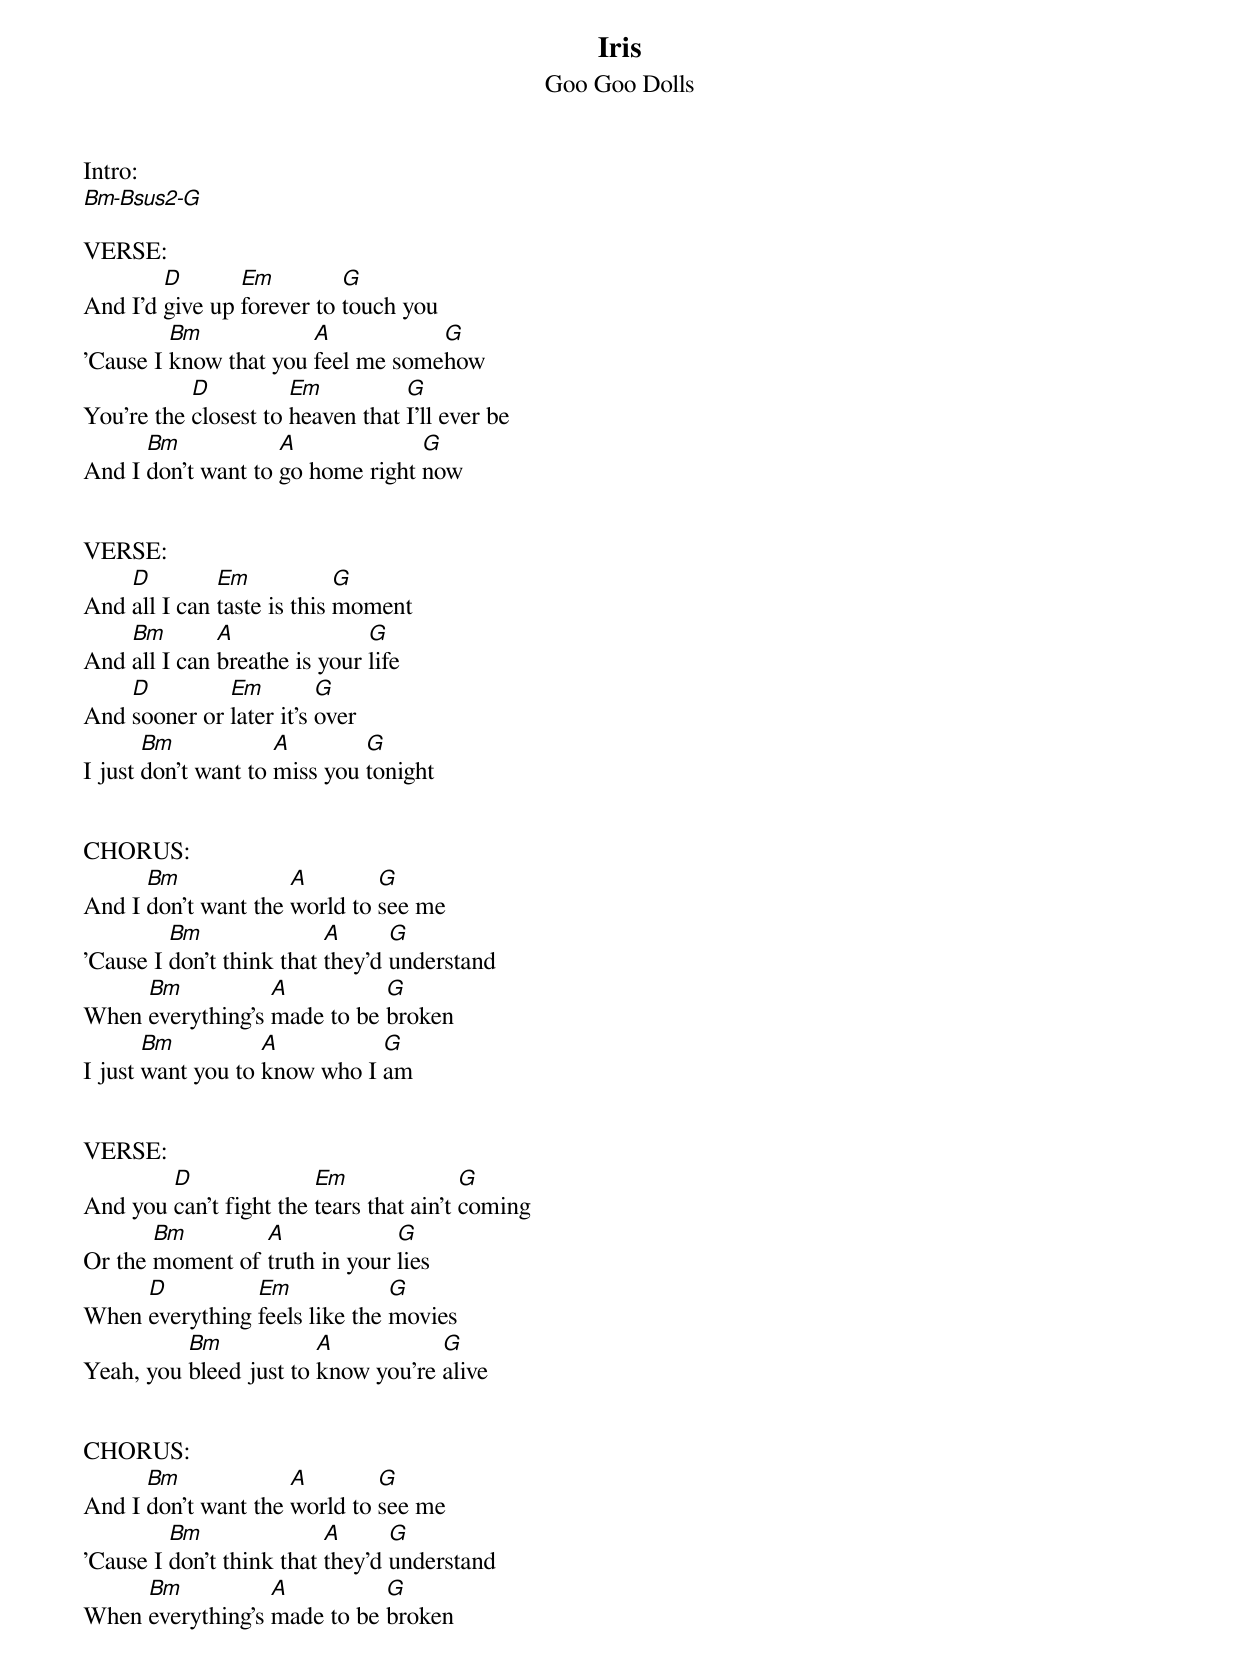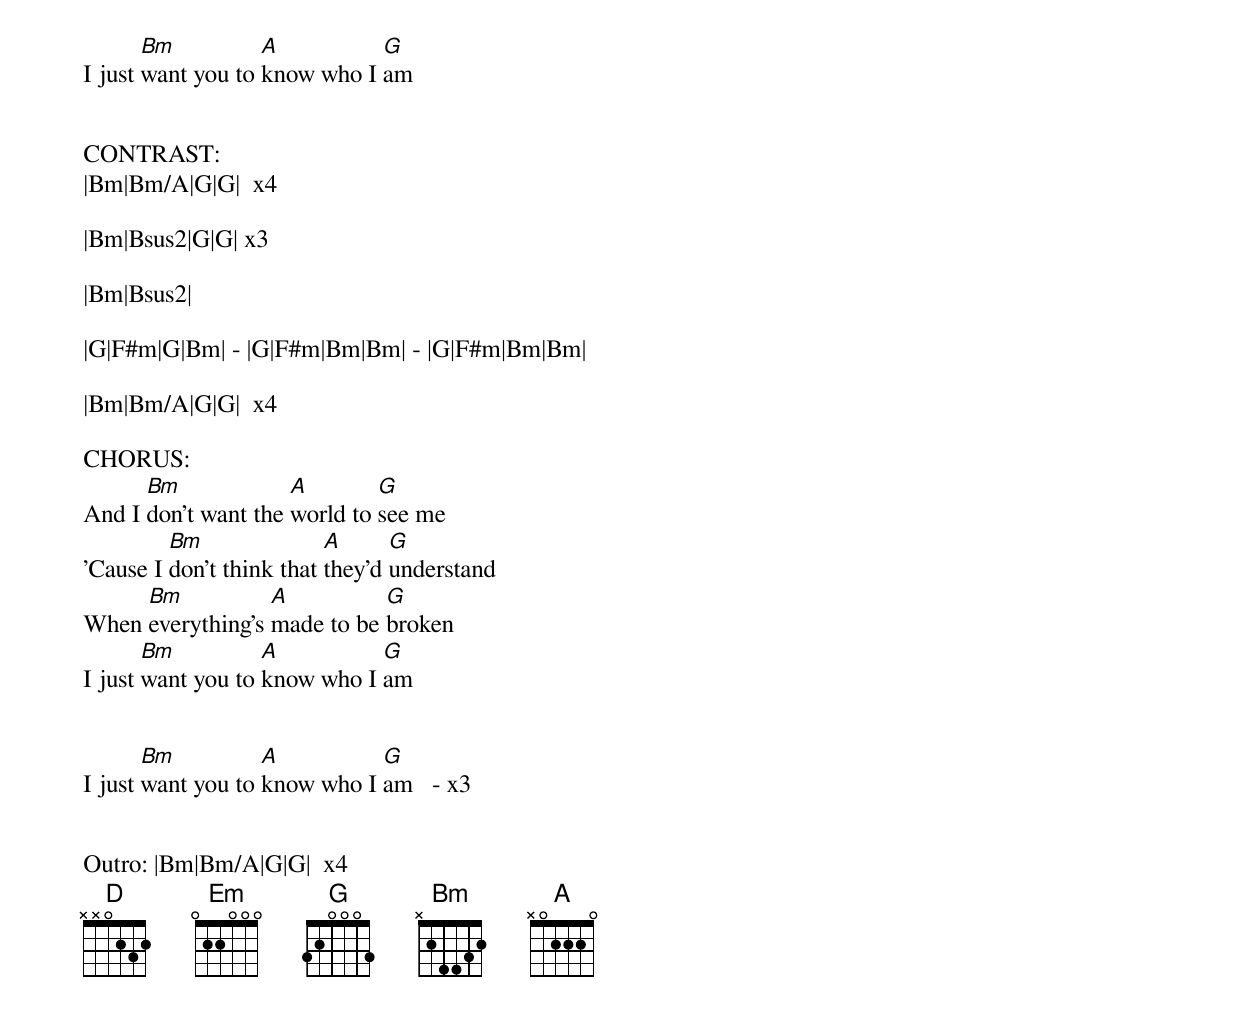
{title: Iris}
{subtitle: Goo Goo Dolls}

Intro:
[Bm-Bsus2-G]

VERSE:
And I'd [D]give up [Em]forever to [G]touch you
'Cause I [Bm]know that you [A]feel me some[G]how
You're the [D]closest to [Em]heaven that [G]I'll ever be
And I [Bm]don't want to [A]go home right [G]now


VERSE:
And [D]all I can [Em]taste is this [G]moment
And [Bm]all I can [A]breathe is your [G]life
And [D]sooner or [Em]later it's [G]over
I just [Bm]don't want to [A]miss you [G]tonight


CHORUS:
And I [Bm]don't want the [A]world to [G]see me
'Cause I [Bm]don't think that [A]they'd [G]understand
When [Bm]everything's [A]made to be [G]broken
I just [Bm]want you to [A]know who I [G]am


VERSE:
And you [D]can't fight the [Em]tears that ain't [G]coming
Or the [Bm]moment of [A]truth in your [G]lies
When [D]everything [Em]feels like the [G]movies
Yeah, you [Bm]bleed just to [A]know you're [G]alive


CHORUS:
And I [Bm]don't want the [A]world to [G]see me
'Cause I [Bm]don't think that [A]they'd [G]understand
When [Bm]everything's [A]made to be [G]broken
I just [Bm]want you to [A]know who I [G]am


CONTRAST:
|Bm|Bm/A|G|G|  x4

|Bm|Bsus2|G|G| x3

|Bm|Bsus2|

|G|F#m|G|Bm| - |G|F#m|Bm|Bm| - |G|F#m|Bm|Bm|

|Bm|Bm/A|G|G|  x4

CHORUS:
And I [Bm]don't want the [A]world to [G]see me
'Cause I [Bm]don't think that [A]they'd [G]understand
When [Bm]everything's [A]made to be [G]broken
I just [Bm]want you to [A]know who I [G]am


I just [Bm]want you to [A]know who I [G]am   - x3


Outro: |Bm|Bm/A|G|G|  x4
